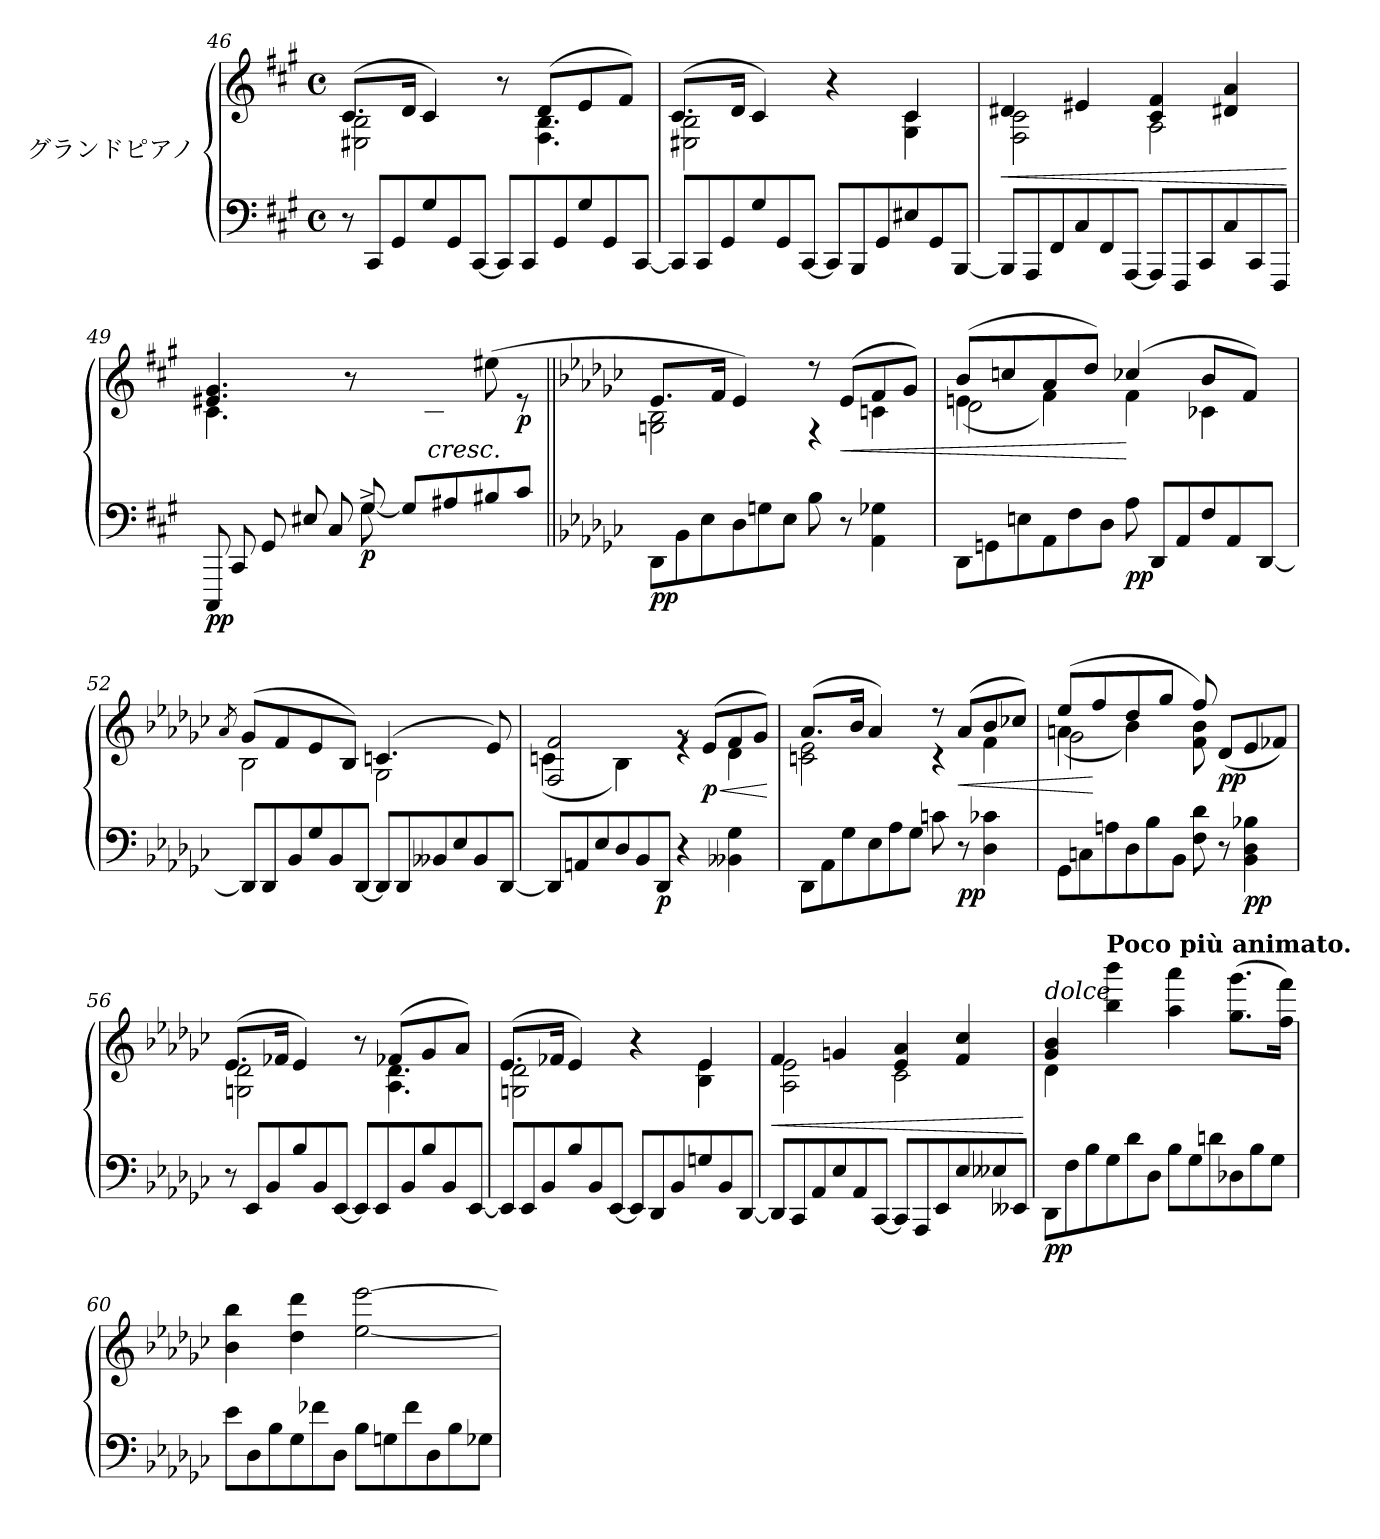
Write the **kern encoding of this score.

**kern	**kern	**dynam
*part1	*part1	*part1
*staff2	*staff1	*staff1/2
*I"グランドピアノ	*	*
!!LO:LB:g=z
*clefF4	*clefG2	*
*k[f#c#g#]	*k[f#c#g#]	*
*M4/4	*M4/4	*
*met(c)	*met(c)	*
*MM84	*MM84	*
*Xtuplet	*	*
=46	=46	=46
*	*^	*
12r	(8.c#/L	2E#X\ 2B\	.
12CC#/L	.	.	.
12GG#/	.	.	.
.	16d/Jk	.	.
12G#/	4c#/)	.	.
12GG#/	.	.	.
[12CC#/J	.	.	.
12CC#/L]	8r	8rffyy	.
12CC#/	.	.	.
.	(8d/L	4.F#\ 4.B\	.
12GG#/	.	.	.
12G#/	8e/	.	.
12GG#/	.	.	.
.	8f#/J)	.	.
[12CC#/J	.	.	.
=47	=47	=47	=47
12CC#/L]	(8.c#/L	2E#X\ 2B\	.
12CC#/	.	.	.
12GG#/	.	.	.
.	16d/Jk	.	.
12G#/	4c#/)	.	.
12GG#/	.	.	.
[12CC#/J	.	.	.
12CC#/L]	4r	4rffyy	.
12BBB/	.	.	.
12GG#/	.	.	.
12E#X/	4c#/	4G#\ 4c#\	.
12GG#/	.	.	.
[12BBB/J	.	.	.
=48	=48	=48	=48
!	!	!	!LO:HP:b
12BBB/L]	4d#X/	2F#\ 2c#\	<
12AAA/	.	.	.
12FF#/	.	.	.
12C#/	4e#X/	.	.
12FF#/	.	.	.
[12AAA/J	.	.	.
12AAA/L]	4c#/ 4f#/	2A\	.
12FFF#/	.	.	.
12CC#/	.	.	.
12C#/	4d#X/ 4a/	.	.
12CC#/	.	.	.
12FFF#/J	.	.	.
*	*v	*v	*
.	.	[
=49	=49	=49
*^	*^	*
*	*^	*	*^	*
!	!	!	!	!	!	!LO:DY:b=2
!	!	!	!	!	!	!LO:DY:n=1:b
2ryy	(>12CCC#/L	3ryy	4.e#X/ 4.g#/	4.c#\	2ryy	p p
.	12CC#/	.	.	.	.	.
.	12GG#/	.	.	.	.	.
.	12E#X/	.	.	.	.	.
.	12C#/	12ryy	.	.	.	.
.	.	.	8r	8rffyy	.	.
!	!	!	!	!	!	!LO:DY:n=2:b=2
.	(>[12G#/	12G#^\	.	.	.	p
*	*	*	*	*	*Xtuplet	*
*	*	*	*MM80	*	*	*
8G#/L]	4ryy	2ryy	4ryy	2ryy	12e#X\	.
!	!	!	!	!	!	!LO:HP:b
.	.	.	.	.	12c#\	<
8A#X/	.	.	.	.	.	.
.	.	.	.	.	12g#\J	.
*	*	*	*MM78	*	*	*
8B#X/	4ryy	.	(8ee#X\	.	4ryy	.
*	*	*	*MM76	*	*	*
!	!	!	!	!	!	!LO:DY:n=3:b
8c#/J	.	.	8re	.	.	p
*v	*v	*v	*	*	*	*
*	*v	*v	*v	*
.	.	[
!!LO:PB:g=z
=50||	=50||	=50||
*k[b-e-a-d-g-c-]	*k[b-e-a-d-g-c-]	*
*	*MM84	*
*	*^	*
!	!	!	!LO:DY:b=2
!	!	!	!LO:DY:n=1:b
12DD-\L	8.e-/L	2Gn\ 2B-\	p p
12BB-\	.	.	.
12E-\	.	.	.
.	16f/Jk	.	.
12D-\	4e-/)	.	.
12Gn\	.	.	.
12E-\J	.	.	.
8B-\	8r	4r	.
!	!	!	!LO:HP:b
8r	(8e-/L	.	<
4AA-\ 4G-X\	8f/	4cn\	.
.	8g-/J)	.	.
=51	=51	=51	=51
*	*	*^	*
12DD-\L	(8b-/L	(4en\	2d-\	.
12GGn\	.	.	.	.
.	8ccn/	.	.	.
12En\	.	.	.	.
12AA-\	8a-/	4f\)	.	.
12F\	.	.	.	.
.	8dd-/J)	.	.	.
12D-\J	.	.	.	.
!	!	!	!	!LO:DY:n=1:b=2
!	!	!	!	!LO:DY:n=2:b
12A-\	(4cc-X/	4f\	4.rgyy	[ p p
12DD-/L	.	.	.	.
12AA-/	.	.	.	.
12F/	8b-/L	4c-X\	.	.
12AA-/	.	.	.	.
.	8f/J)	.	16.rgyy	.
[12DD-/J	.	.	.	.
.	.	.	32a-!yy	.
=52	=52	=52	=52	=52
.	8qa-/	.	.	.
12DD-/L]	(>8g-/L)	2B-\	8g-yy	.
12DD-/	.	.	.	.
.	8f/	.	8ryy	.
12BB-/	.	.	.	.
12G-/	8e-/	.	4ryy	.
12BB-/	.	.	.	.
.	8B-/J)	.	.	.
[12DD-/J	.	.	.	.
12DD-/L]	(>4.cn/	2G-\	2ryy	.
12DD-/	.	.	.	.
12BB--X/	.	.	.	.
12E-/	.	.	.	.
12BB--/	.	.	.	.
.	8e-/)	.	.	.
[12DD-/J	.	.	.	.
*	*	*v	*v	*
=53	=53	=53	=53
12DD-/L]	2F/ 2f/	(4cn\	.
12AAn/	.	.	.
12E-/	.	.	.
12D-/	.	4B-\)	.
12BB-/	.	.	.
!	!	!	!LO:DY:b=2
12DD-/J	.	.	p
4r	8rg	4re	.
!	!	!	!LO:HP:b
!	!	!	!LO:DY:n=1:b
.	(8e-/L	.	< p
4BB--X\ 4G-\	8f/	4d-\	.
.	8g-/J)	.	.
*	*v	*v	*
.	.	[
!!LO:LB:g=z
=54	=54	=54
*	*^	*
12DD-\L	(>8.a-/L	2cn\ 2e-\	.
12AA-\	.	.	.
12G-\	.	.	.
.	16b-/Jk	.	.
12E-\	4a-/)	.	.
12A-\	.	.	.
12G-\J	.	.	.
8cn\	8r	4r	.
!	!	!	!LO:HP:b
!	!	!	!LO:DY:n=1:b=2
!	!	!	!LO:DY:n=2:b
8r	(8a-/L	.	< p p
4D-\ 4c-X\	8b-/	4f\	.
.	8cc-X/J)	.	.
=55	=55	=55	=55
*	*	*^	*
12GG-\L	(8ee-/L	(4an\	2g-\	.
12Cn\	.	.	.	.
.	8ff/	.	.	[
12An\	.	.	.	.
12D-\	8dd-/	4b-\)	.	.
12B-\	.	.	.	.
.	8gg-/J	.	.	.
12BB-\J	.	.	.	.
*	*MM70	*	*	*
!	!	!	!	!LO:DY:b=2
!	!	!	!	!LO:DY:n=1:b
8F\ 8d-\	8ff/)	8f\ 8b-\	2reyy	p mp
*	*MM82	*	*	*
!	!	!	!	!LO:DY:n=2:b
8r	(8d-/L	8ryy	.	pp
!	!	!	!	!LO:DY:n=3:b=2
4BB-\ 4D-\ 4B-X\	8e-/	4ryy	.	pp
.	8f-X/J)	.	.	.
*	*v	*v	*v	*
=56	=56	=56
*	*MM84	*
*	*^	*
12r	(8.e-/L	2Gn\ 2d-\	.
12EE-/L	.	.	.
12BB-/	.	.	.
.	16f-X/Jk	.	.
12B-/	4e-/)	.	.
12BB-/	.	.	.
[12EE-/J	.	.	.
12EE-/L]	8r	8ryy	.
12EE-/	.	.	.
.	(8f-X/L	4.A-\ 4.d-\	.
12BB-/	.	.	.
12B-/	8g-/	.	.
12BB-/	.	.	.
.	8a-/J)	.	.
[12EE-/J	.	.	.
=57	=57	=57	=57
12EE-/L]	(8.e-/L	2Gn\ 2d-\	.
12EE-/	.	.	.
12BB-/	.	.	.
.	16f-X/Jk	.	.
12B-/	4e-/)	.	.
12BB-/	.	.	.
[12EE-/J	.	.	.
12EE-/L]	4r	4rffyy	.
12DD-/	.	.	.
12BB-/	.	.	.
12Gn/	4e-/	4B-\ 4e-\	.
12BB-/	.	.	.
[12DD-/J	.	.	.
!!LO:LB:g=z	!!
=58	=58	=58	=58
*	*MM90	*	*
!	!	!	!LO:HP:b
12DD-/L]	4f/	2A-\ 2e-\	<
12CC-/	.	.	.
12AA-/	.	.	.
12E-/	4gn/	.	.
12AA-/	.	.	.
[12CC-/J	.	.	.
*	*MM88	*	*
12CC-/L]	4e-/ 4a-/	2c-\	.
12AAA-/	.	.	.
12EE-/	.	.	.
*	*MM84	*	*
12E-/	4f/ 4cc-/	.	.
12E--X/	.	.	.
12EE--X/J	.	.	.
*	*v	*v	*
.	.	[
=59	=59	=59
*	*MM80	*
*	*^	*
!	!LO:TX:a:i:t=dolce	!	!
!	!	!	!LO:DY:b=2
!	!	!	!LO:DY:n=1:b
12DD-\L	4g-/ 4b-/	4d-\	p p
12F\	.	.	.
12B-\	.	.	.
*	*MM92	*	*
!	!LO:TX:a:B:t=Poco più animato.	!	!
12G-\	4bb-\ 4bbb-\	4ryy	.
12d-\	.	.	.
12D-\J	.	.	.
12B-\L	4aa-\ 4aaa-\	2ryy	.
12G-\	.	.	.
12dn\	.	.	.
12D-X\	(>8.gg-\ 8.ggg-\L	.	.
12B-\	.	.	.
12G-\J	.	.	.
.	16ff\ 16fff\Jk)	.	.
*	*v	*v	*
=60	=60	=60
12e-\L	4b-\ 4bb-\	.
12D-\	.	.
12B-\	.	.
12G-\	4dd-\ 4ddd-\	.
12f-X\	.	.
12D-\J	.	.
12B-\L	[2ee-\ [2eee-\	.
12Gn\	.	.
12f-\	.	.
12D-\	.	.
12B-\	.	.
12G-X\J	.	.
=	=	=
*-	*-	*-
